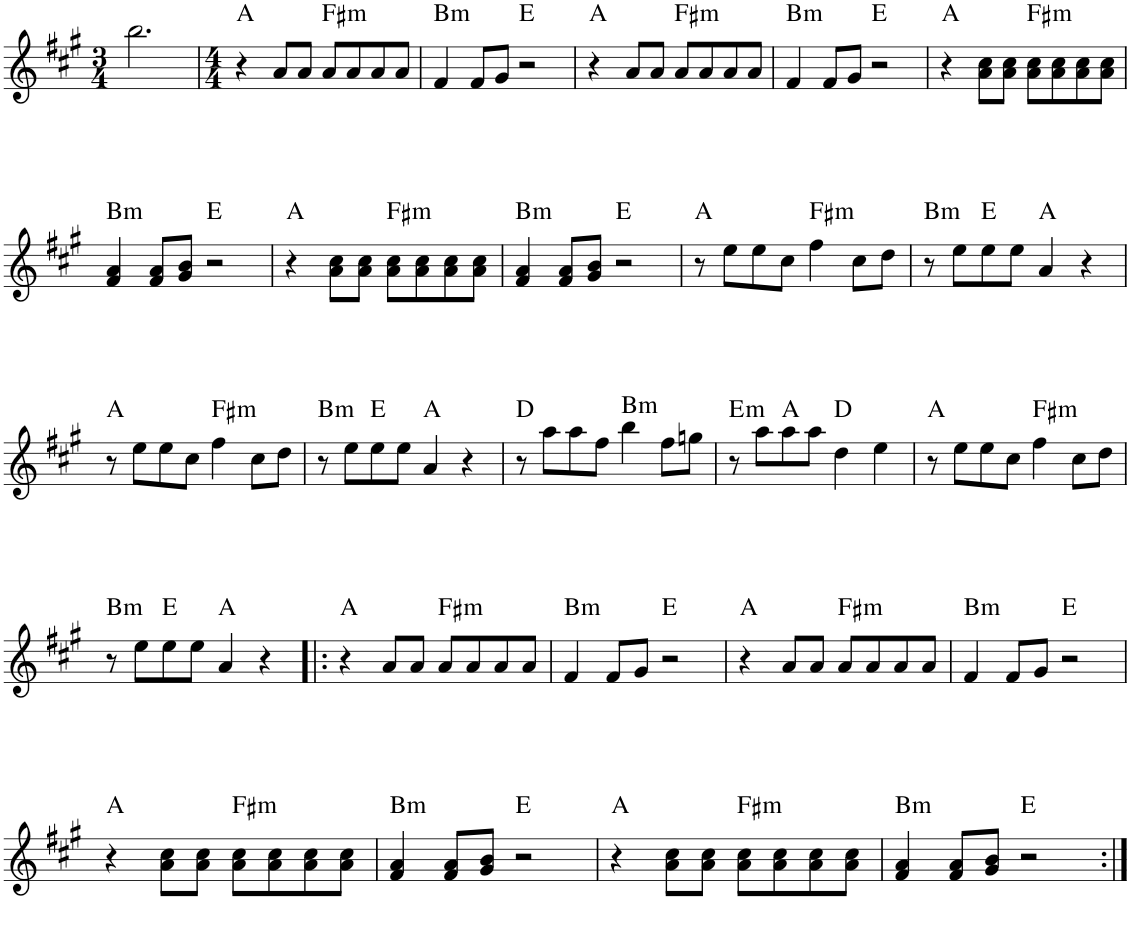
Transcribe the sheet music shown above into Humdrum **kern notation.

**kern	**harte
*part1	*part1
*staff1	*
*I"Piano	*
*I'Pno.	*
!!LO:PB:g=z
*clefG2	*
*k[f#c#g#]	*
*M3/4	*
=80	=80
2.bb\	.
=81	=81
*M4/4	*
4r	A:maj
8a/L	.
8a/J	.
!	!LO:H:kt=m
8a/L	F#:min
8a/	.
8a/	.
8a/J	.
=82	=82
!	!LO:H:kt=m
4f#/	B:min
8f#/L	.
8g#/J	.
2r	E:maj
=83	=83
4r	A:maj
8a/L	.
8a/J	.
!	!LO:H:kt=m
8a/L	F#:min
8a/	.
8a/	.
8a/J	.
=84	=84
!	!LO:H:kt=m
4f#/	B:min
8f#/L	.
8g#/J	.
2r	E:maj
=85	=85
4r	A:maj
8a\ 8cc#\L	.
8a\ 8cc#\J	.
!	!LO:H:kt=m
8a\ 8cc#\L	F#:min
8a\ 8cc#\	.
8a\ 8cc#\	.
8a\ 8cc#\J	.
!!LO:LB:g=z
=86	=86
!	!LO:H:kt=m
4f#/ 4a/	B:min
8f#/ 8a/L	.
8g#/ 8b/J	.
2r	E:maj
=87	=87
4r	A:maj
8a\ 8cc#\L	.
8a\ 8cc#\J	.
!	!LO:H:kt=m
8a\ 8cc#\L	F#:min
8a\ 8cc#\	.
8a\ 8cc#\	.
8a\ 8cc#\J	.
=88	=88
!	!LO:H:kt=m
4f#/ 4a/	B:min
8f#/ 8a/L	.
8g#/ 8b/J	.
2r	E:maj
=89	=89
8r	A:maj
8ee\L	.
8ee\	.
8cc#\J	.
!	!LO:H:kt=m
4ff#\	F#:min
8cc#\L	.
8dd\J	.
=90	=90
!	!LO:H:kt=m
8r	B:min
8ee\L	.
8ee\	E:maj
8ee\J	.
4a/	A:maj
4r	.
!!LO:LB:g=z
=91	=91
8r	A:maj
8ee\L	.
8ee\	.
8cc#\J	.
!	!LO:H:kt=m
4ff#\	F#:min
8cc#\L	.
8dd\J	.
=92	=92
!	!LO:H:kt=m
8r	B:min
8ee\L	.
8ee\	E:maj
8ee\J	.
4a/	A:maj
4r	.
=93	=93
8r	D:maj
8aa\L	.
8aa\	.
8ff#\J	.
!	!LO:H:kt=m
4bb\	B:min
8ff#\L	.
8ggn\J	.
=94	=94
!	!LO:H:kt=m
8r	E:min
8aa\L	.
8aa\	A:maj
8aa\J	.
4dd\	D:maj
4ee\	.
=95	=95
8r	A:maj
8ee\L	.
8ee\	.
8cc#\J	.
!	!LO:H:kt=m
4ff#\	F#:min
8cc#\L	.
8dd\J	.
!!LO:LB:g=z
=96	=96
!	!LO:H:kt=m
8r	B:min
8ee\L	.
8ee\	E:maj
8ee\J	.
4a/	A:maj
4r	.
=97!|:	=97!|:
4r	A:maj
8a/L	.
8a/J	.
!	!LO:H:kt=m
8a/L	F#:min
8a/	.
8a/	.
8a/J	.
=98	=98
!	!LO:H:kt=m
4f#/	B:min
8f#/L	.
8g#/J	.
2r	E:maj
=99	=99
4r	A:maj
8a/L	.
8a/J	.
!	!LO:H:kt=m
8a/L	F#:min
8a/	.
8a/	.
8a/J	.
=100	=100
!	!LO:H:kt=m
4f#/	B:min
8f#/L	.
8g#/J	.
2r	E:maj
!!LO:LB:g=z
=101	=101
4r	A:maj
8a\ 8cc#\L	.
8a\ 8cc#\J	.
!	!LO:H:kt=m
8a\ 8cc#\L	F#:min
8a\ 8cc#\	.
8a\ 8cc#\	.
8a\ 8cc#\J	.
=102	=102
!	!LO:H:kt=m
4f#/ 4a/	B:min
8f#/ 8a/L	.
8g#/ 8b/J	.
2r	E:maj
=103	=103
4r	A:maj
8a\ 8cc#\L	.
8a\ 8cc#\J	.
!	!LO:H:kt=m
8a\ 8cc#\L	F#:min
8a\ 8cc#\	.
8a\ 8cc#\	.
8a\ 8cc#\J	.
=104	=104
!	!LO:H:kt=m
4f#/ 4a/	B:min
8f#/ 8a/L	.
8g#/ 8b/J	.
2r	E:maj
=:|!	=:|!
*-	*-
